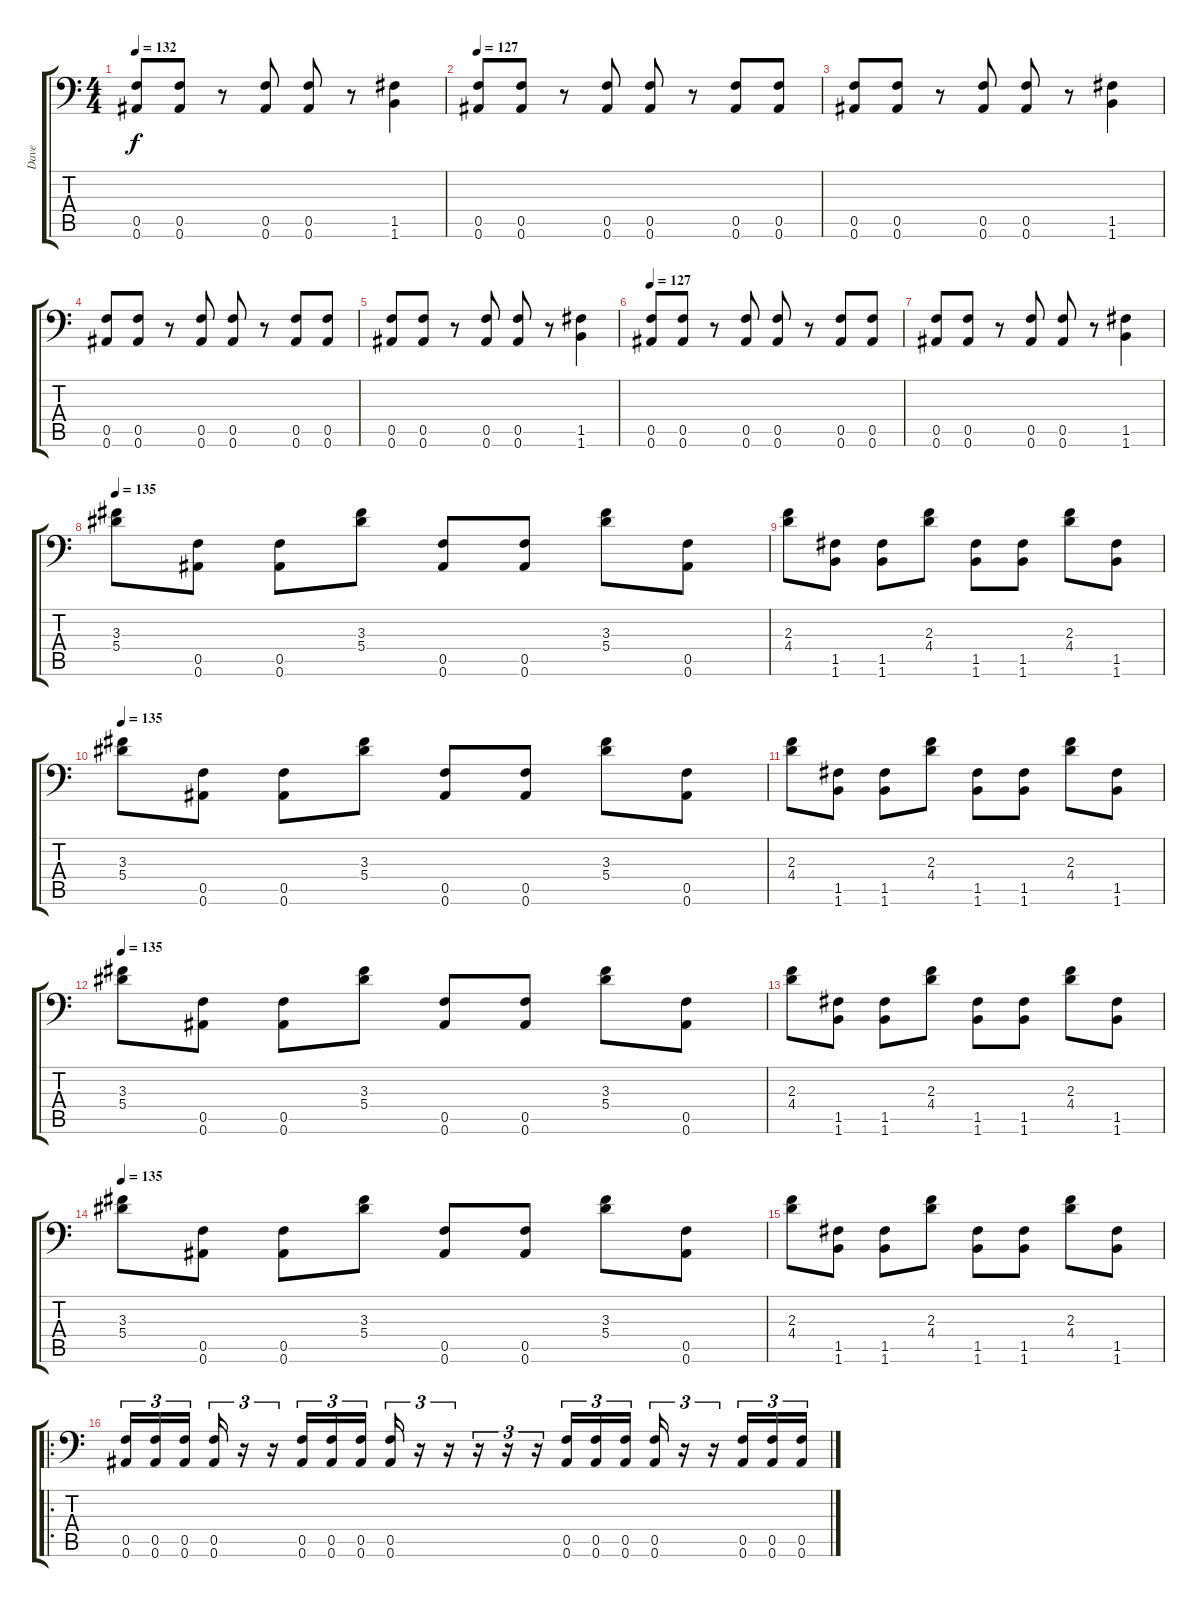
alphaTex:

\track ("Dave" "Dave") {instrument distortionguitar}
\staff {score tabs}
\tuning (C4 G3 Eb3 Bb2 F2 Bb1) {hide}
\ts (4 4)
\tempo 132
\clef f4
\ks c
(0.5 0.6).8{dy f} (0.5 0.6).8 r.8 (0.5 0.6).8 (0.5 0.6).8 r.8 (1.5 1.6).4 |
\tempo 127
(0.5 0.6).8 (0.5 0.6).8 r.8 (0.5 0.6).8 (0.5 0.6).8 r.8 (0.5 0.6).8 (0.5 0.6).8 |
(0.5 0.6).8 (0.5 0.6).8 r.8 (0.5 0.6).8 (0.5 0.6).8 r.8 (1.5 1.6).4 |
(0.5 0.6).8 (0.5 0.6).8 r.8 (0.5 0.6).8 (0.5 0.6).8 r.8 (0.5 0.6).8 (0.5 0.6).8 |
(0.5 0.6).8 (0.5 0.6).8 r.8 (0.5 0.6).8 (0.5 0.6).8 r.8 (1.5 1.6).4 |
\tempo 127
(0.5 0.6).8 (0.5 0.6).8 r.8 (0.5 0.6).8 (0.5 0.6).8 r.8 (0.5 0.6).8 (0.5 0.6).8 |
(0.5 0.6).8 (0.5 0.6).8 r.8 (0.5 0.6).8 (0.5 0.6).8 r.8 (1.5 1.6).4 |
\tempo 135
(3.3 5.4).8 (0.5 0.6).8 (0.5 0.6).8 (3.3 5.4).8 (0.5 0.6).8 (0.5 0.6).8 (3.3 5.4).8 (0.5 0.6).8 |
(2.3 4.4).8 (1.5 1.6).8 (1.5 1.6).8 (2.3 4.4).8 (1.5 1.6).8 (1.5 1.6).8 (2.3 4.4).8 (1.5 1.6).8 |
\tempo 135
(3.3 5.4).8 (0.5 0.6).8 (0.5 0.6).8 (3.3 5.4).8 (0.5 0.6).8 (0.5 0.6).8 (3.3 5.4).8 (0.5 0.6).8 |
(2.3 4.4).8 (1.5 1.6).8 (1.5 1.6).8 (2.3 4.4).8 (1.5 1.6).8 (1.5 1.6).8 (2.3 4.4).8 (1.5 1.6).8 |
\tempo 135
(3.3 5.4).8 (0.5 0.6).8 (0.5 0.6).8 (3.3 5.4).8 (0.5 0.6).8 (0.5 0.6).8 (3.3 5.4).8 (0.5 0.6).8 |
(2.3 4.4).8 (1.5 1.6).8 (1.5 1.6).8 (2.3 4.4).8 (1.5 1.6).8 (1.5 1.6).8 (2.3 4.4).8 (1.5 1.6).8 |
\tempo 135
(3.3 5.4).8 (0.5 0.6).8 (0.5 0.6).8 (3.3 5.4).8 (0.5 0.6).8 (0.5 0.6).8 (3.3 5.4).8 (0.5 0.6).8 |
(2.3 4.4).8 (1.5 1.6).8 (1.5 1.6).8 (2.3 4.4).8 (1.5 1.6).8 (1.5 1.6).8 (2.3 4.4).8 (1.5 1.6).8 |
\ro
(0.5 0.6).16{tu (3 2)} (0.5 0.6).16{tu (3 2)} (0.5 0.6).16{tu (3 2) beam splitsecondary} (0.5 0.6).16{tu (3 2)} r.16{tu (3 2)} r.16{tu (3 2)} (0.5 0.6).16{tu (3 2)} (0.5 0.6).16{tu (3 2)} (0.5 0.6).16{tu (3 2) beam splitsecondary} (0.5 0.6).16{tu (3 2)} r.16{tu (3 2)} r.16{tu (3 2)} r.16{tu (3 2)} r.16{tu (3 2)} r.16{tu (3 2)} (0.5 0.6).16{tu (3 2)} (0.5 0.6).16{tu (3 2)} (0.5 0.6).16{tu (3 2)} (0.5 0.6).16{tu (3 2)} r.16{tu (3 2)} r.16{tu (3 2)} (0.5 0.6).16{tu (3 2)} (0.5 0.6).16{tu (3 2)} (0.5 0.6).16{tu (3 2)}
